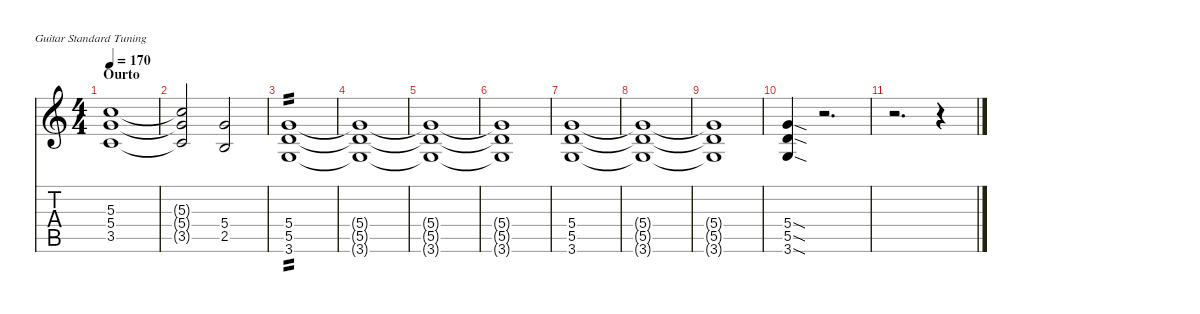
\defaultSystemsLayout 4
\hideDynamics
\bracketExtendMode nobrackets
\singleTrackTrackNamePolicy hidden
\multiTrackTrackNamePolicy hidden
\otherSystemsTrackNameOrientation horizontal
\track ("Adrian" "dist.guit.") {instrument distortionguitar}
\staff {score tabs}
\tuning (E4 B3 G3 D3 A2 E2)
\ts (4 4)
\section ("" "Ourto ")
\tempo 170
\clef g2
\ks c
(5.3 5.4 3.5).1{dy f beam Up} |
(5.3{t} 5.4{t} 3.5{t}).2{beam Up} (5.4 2.5).2{beam Up} |
(5.4 5.5 3.6).1{tp 2 beam Up} |
(5.4{t} 5.5{t} 3.6{t}).1{beam Up} |
(5.4{t} 5.5{t} 3.6{t}).1{beam Up} |
(5.4{t} 5.5{t} 3.6{t}).1{beam Up} |
(5.4 5.5 3.6).1{beam Up} |
(5.4{t} 5.5{t} 3.6{t}).1{beam Up} |
(5.4{t} 5.5{t} 3.6{t}).1{beam Up} |
(5.4{sod} 5.5{sod} 3.6{sod}).4{beam Up} r.2{d beam Up} |
r.2{d beam Down} r.4{beam Down}
